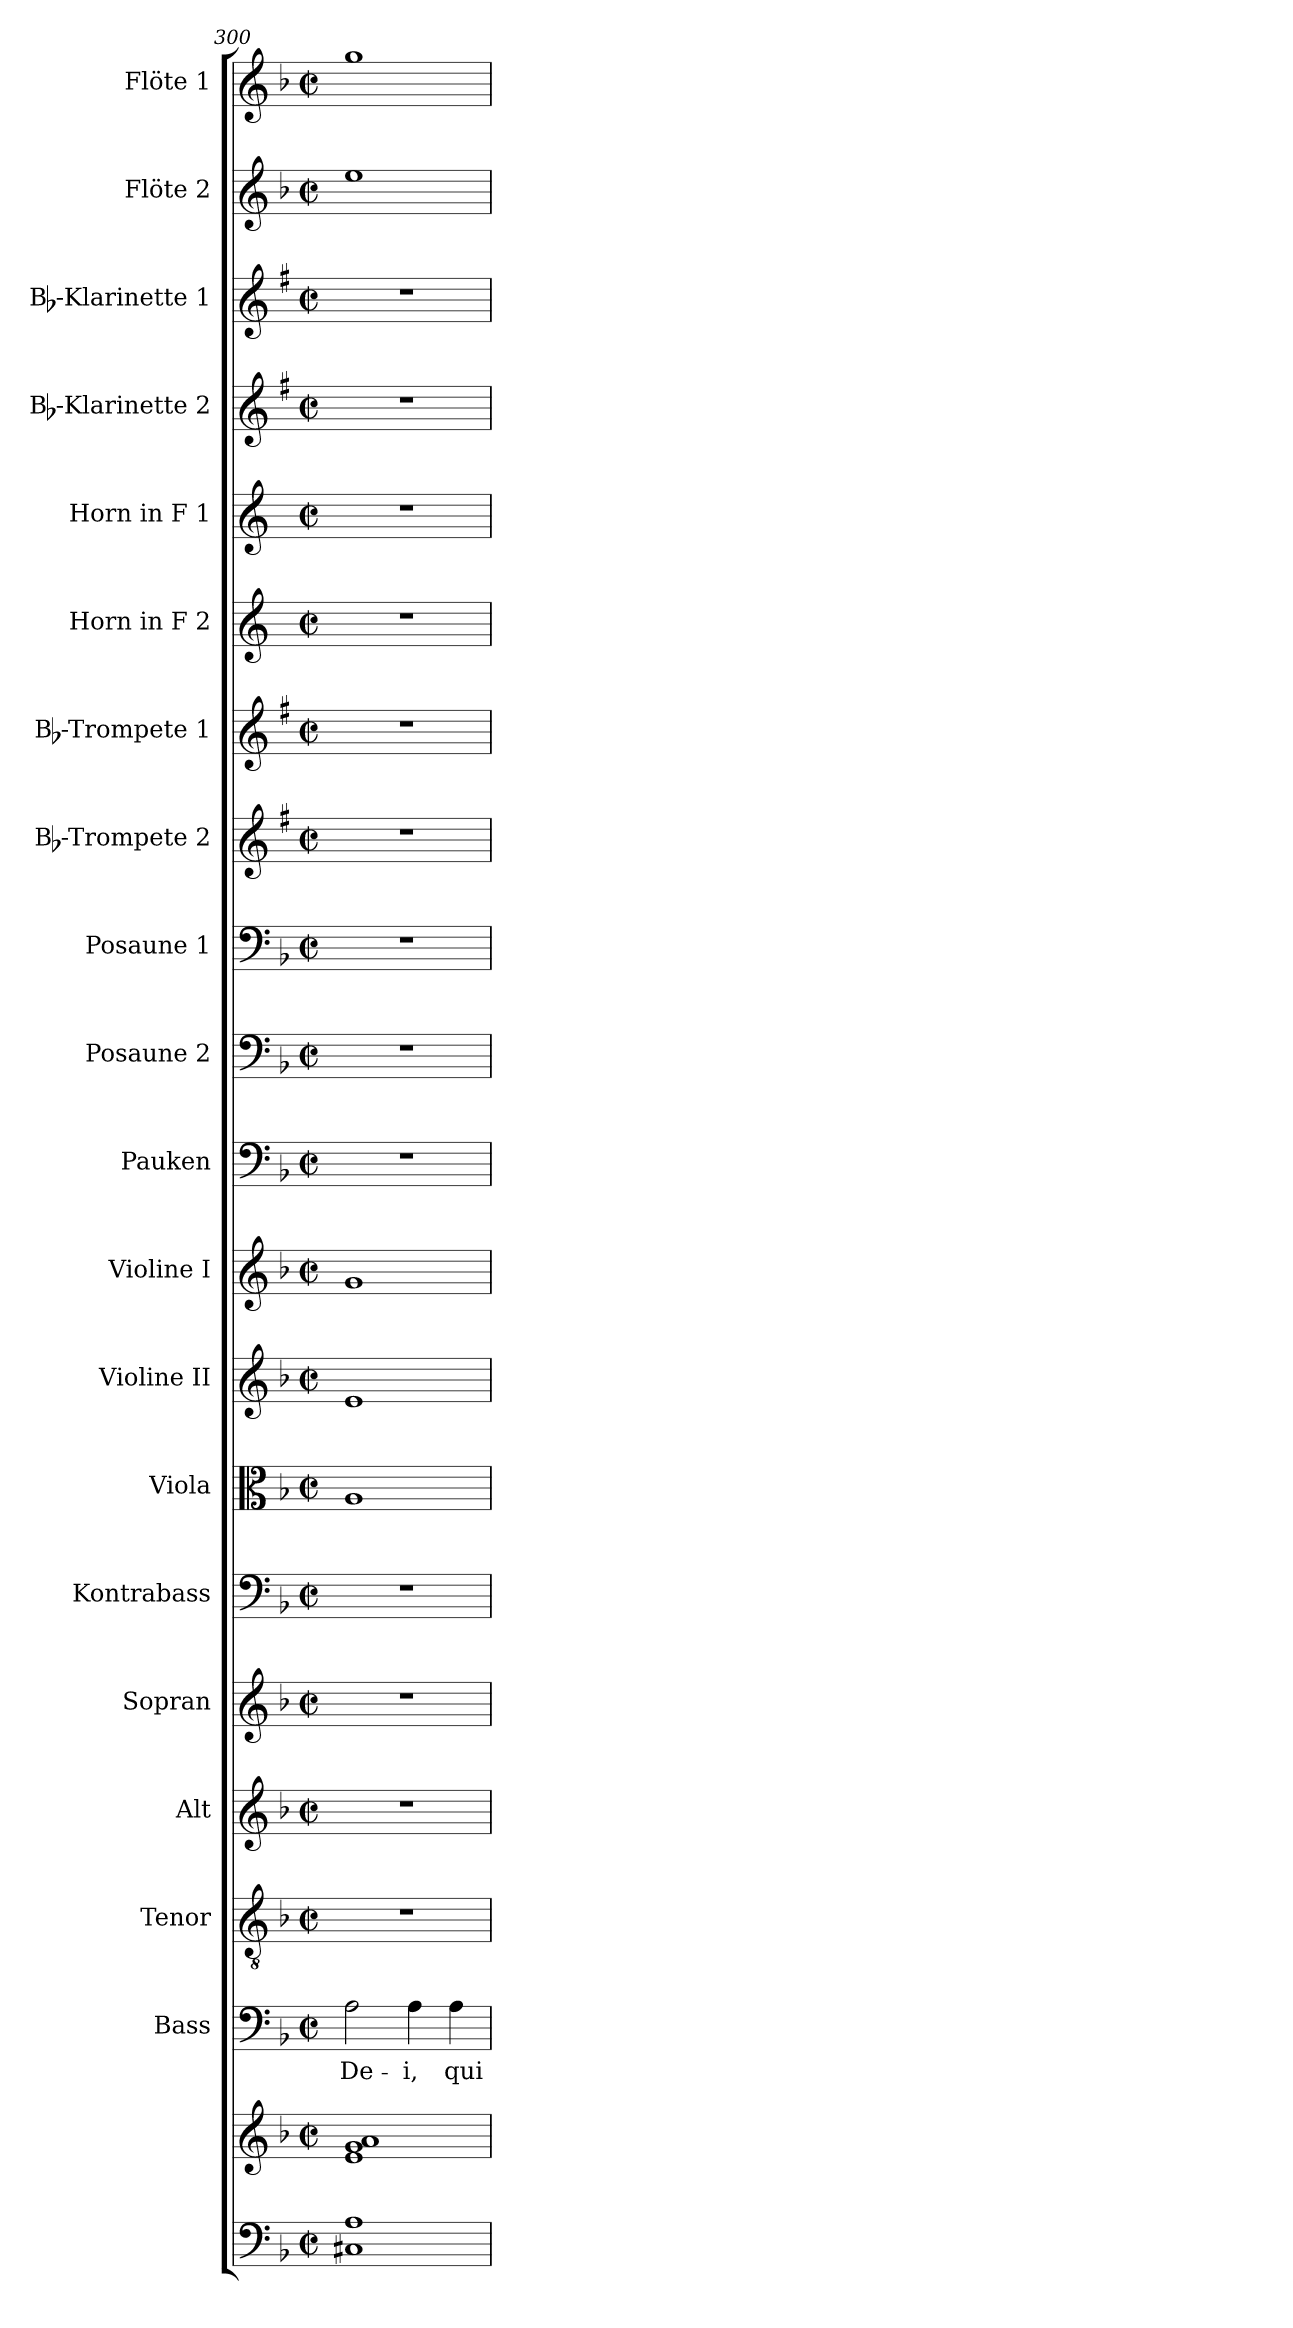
**kern	**kern	**kern	**text	**kern	**kern	**kern	**kern	**kern	**kern	**kern	**kern	**kern	**kern	**kern	**kern	**kern	**kern	**kern	**kern	**kern	**kern
*part20	*part20	*part19	*part19	*part18	*part17	*part16	*part15	*part14	*part13	*part12	*part11	*part10	*part9	*part8	*part7	*part6	*part5	*part4	*part3	*part2	*part1
*staff21	*staff20	*staff19	*staff19	*staff18	*staff17	*staff16	*staff15	*staff14	*staff13	*staff12	*staff11	*staff10	*staff9	*staff8	*staff7	*staff6	*staff5	*staff4	*staff3	*staff2	*staff1
*	*	*I"Bass	*	*I"Tenor	*I"Alt	*I"Sopran	*I"Kontrabass	*I"Viola	*I"Violine II	*I"Violine I	*I"Pauken	*I"Posaune 2	*I"Posaune 1	*I"Bb-Trompete 2	*I"Bb-Trompete 1	*I"Horn in F 2	*I"Horn in F 1	*I"Bb-Klarinette 2	*I"Bb-Klarinette 1	*I"Flöte 2	*I"Flöte 1
*	*	*I'B.	*	*I'T.	*I'A.	*I'S.	*I'Kb.	*I'Vla.	*I'Vl. II	*I'Vl. I	*I'Pk.	*I'Pos. 2	*I'Pos. 1	*I'Bb Trp. 2	*I'Bb Trp. 1	*	*	*I'Bb Kl. 2	*I'Bb Kl. 1	*I'Fl. 2	*I'Fl. 1
*clefF4	*clefG2	*clefF4	*	*clefGv2	*clefG2	*clefG2	*clefF4	*clefC3	*clefG2	*clefG2	*clefF4	*clefF4	*clefF4	*clefG2	*clefG2	*clefG2	*clefG2	*clefG2	*clefG2	*clefG2	*clefG2
*	*	*	*	*	*	*	*ITrd7c12	*	*	*	*	*	*	*ITrd1c2	*ITrd1c2	*ITrd4c7	*ITrd4c7	*ITrd1c2	*ITrd1c2	*	*
*k[b-]	*k[b-]	*k[b-]	*	*k[b-]	*k[b-]	*k[b-]	*k[b-]	*k[b-]	*k[b-]	*k[b-]	*k[b-]	*k[b-]	*k[b-]	*k[b-]	*k[b-]	*k[b-]	*k[b-]	*k[b-]	*k[b-]	*k[b-]	*k[b-]
*F:	*F:	*F:	*	*F:	*F:	*F:	*F:	*F:	*F:	*F:	*F:	*F:	*F:	*F:	*F:	*F:	*F:	*F:	*F:	*F:	*F:
*M2/2	*M2/2	*M2/2	*	*M2/2	*M2/2	*M2/2	*M2/2	*M2/2	*M2/2	*M2/2	*M2/2	*M2/2	*M2/2	*M2/2	*M2/2	*M2/2	*M2/2	*M2/2	*M2/2	*M2/2	*M2/2
*met(c|)	*met(c|)	*met(c|)	*	*met(c|)	*met(c|)	*met(c|)	*met(c|)	*met(c|)	*met(c|)	*met(c|)	*met(c|)	*met(c|)	*met(c|)	*met(c|)	*met(c|)	*met(c|)	*met(c|)	*met(c|)	*met(c|)	*met(c|)	*met(c|)
=300	=300	=300	=300	=300	=300	=300	=300	=300	=300	=300	=300	=300	=300	=300	=300	=300	=300	=300	=300	=300	=300
!	!	!	!LO:LY:b	!	!	!	!	!	!	!	!	!	!	!	!	!	!	!	!	!	!
1C#X 1A	1e 1g 1a	2A\	De-	1r	1r	1r	1r	1A	1e	1g	1r	1r	1r	1r	1r	1r	1r	1r	1r	1ee	1gg
!	!	!	!LO:LY:b	!	!	!	!	!	!	!	!	!	!	!	!	!	!	!	!	!	!
.	.	4A\	-i,	.	.	.	.	.	.	.	.	.	.	.	.	.	.	.	.	.	.
!	!	!	!LO:LY:b	!	!	!	!	!	!	!	!	!	!	!	!	!	!	!	!	!	!
.	.	4A\	qui	.	.	.	.	.	.	.	.	.	.	.	.	.	.	.	.	.	.
=	=	=	=	=	=	=	=	=	=	=	=	=	=	=	=	=	=	=	=	=	=
*-	*-	*-	*-	*-	*-	*-	*-	*-	*-	*-	*-	*-	*-	*-	*-	*-	*-	*-	*-	*-	*-
